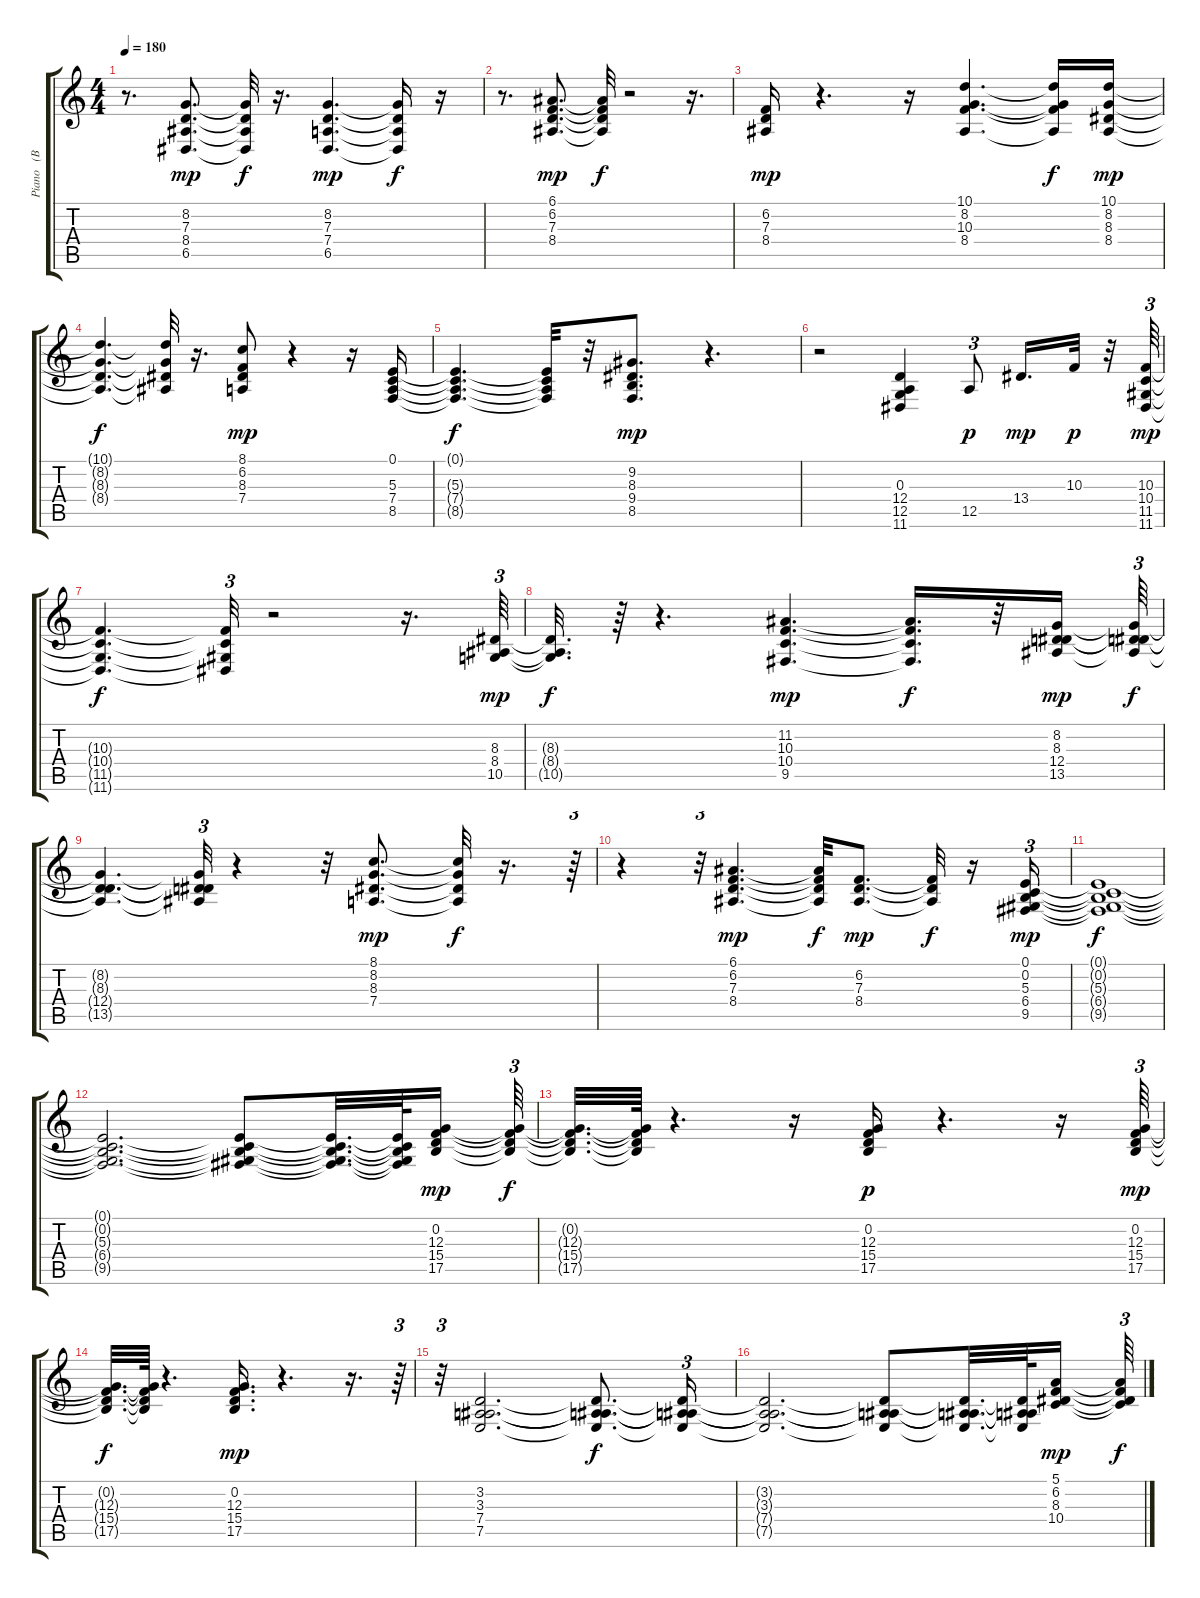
\track ("Piano   (BB)" "Piano   (B") {instrument acousticgrandpiano}
\staff {score tabs}
\tuning (E4 B3 G3 D3 A2 E2) {hide}
\ts (4 4)
\tempo 180
\clef g2
\ks c
r.8{d dy mp} (8.2 7.3 8.4 6.5).8{d} (8.2{t} 7.3{t} 8.4{t} 6.5{t}).32{dy f} r.16{d} (8.2 7.3 7.4 6.5).4{d dy mp} (8.2{t} 7.3{t} 7.4{t} 6.5{t}).16{dy f} r.16 |
r.8{d} (6.1 6.2 7.3 8.4).8{d dy mp} (6.1{t} 6.2{t} 7.3{t} 8.4{t}).32{dy f} r.2 r.16{d} |
(6.2 7.3 8.4).16{dy mp} r.4{d} r.16 (10.1 8.2 10.3 8.4).4{d} (10.1{t} 8.2{t} 10.3{t} 8.4{t}).16{dy f} (10.1 8.2 8.3 8.4).16{dy mp} |
(10.1{t} 8.2{t} 8.3{t} 8.4{t}).4{d dy f} (10.1{t} 8.2{t} 8.3{t} 8.4{t}).32 r.16{d} (8.1 6.2 8.3 7.4).8{dy mp} r.4 r.16 (0.1 5.3 7.4 8.5).16 |
(0.1{t} 5.3{t} 7.4{t} 8.5{t}).4{d dy f} (0.1{t} 5.3{t} 7.4{t} 8.5{t}).32 r.32 (9.2 8.3 9.4 8.5).8{d dy mp} r.4{d} |
r.2 (0.3 12.4 12.5 11.6).4 12.5.8{tu (3 2) dy p} 13.4.16{d dy mp} 10.3.32{dy p} r.32 (10.3 10.4 11.5 11.6).64{tu (3 2) dy mp} |
(10.3{t} 10.4{t} 11.5{t} 11.6{t}).4{d dy f} (10.3{t} 10.4{t} 11.5{t} 11.6{t}).32{tu (3 2)} r.2 r.16{d} (8.3 8.4 10.5).64{tu (3 2) dy mp} |
(8.3{t} 8.4{t} 10.5{t}).32{d dy f} r.64 r.4{d} (11.2 10.3 10.4 9.5).4{d dy mp} (11.2{t} 10.3{t} 10.4{t} 9.5{t}).16{d dy f} r.32 (8.2 8.3 12.4 13.5).16{dy mp} (8.2{t} 8.3{t} 12.4{t} 13.5{t}).64{tu (3 2) dy f} |
(8.2{t} 8.3{t} 12.4{t} 13.5{t}).4{d} (8.2{t} 8.3{t} 12.4{t} 13.5{t}).32{tu (3 2)} r.4 r.32 (8.1 8.2 8.3 7.4).8{d dy mp} (8.1{t} 8.2{t} 8.3{t} 7.4{t}).32{dy f} r.16{d} r.64{tu (3 2)} |
r.4 r.32{tu (3 2)} (6.1 6.2 7.3 8.4).4{d dy mp} (6.1{t} 6.2{t} 7.3{t} 8.4{t}).32{dy f} (6.2 7.3 8.4).8{d dy mp} (6.2{t} 7.3{t} 8.4{t}).32{dy f} r.16 (0.1 0.2 5.3 6.4 9.5).16{tu (3 2) dy mp} |
(0.1{t} 0.2{t} 5.3{t} 6.4{t} 9.5{t}).1{dy f} |
(0.1{t} 0.2{t} 5.3{t} 6.4{t} 9.5{t}).2{d} (0.1{t} 0.2{t} 5.3{t} 6.4{t} 9.5{t}).8 (0.1{t} 0.2{t} 5.3{t} 6.4{t} 9.5{t}).32{d} (0.1{t} 0.2{t} 5.3{t} 6.4{t} 9.5{t}).64 (0.2 12.3 15.4 17.5).16{dy mp} (0.2{t} 12.3{t} 15.4{t} 17.5{t}).64{tu (3 2) dy f} |
(0.2{t} 12.3{t} 15.4{t} 17.5{t}).32{d} (0.2{t} 12.3{t} 15.4{t} 17.5{t}).64 r.4{d} r.16 (0.2 12.3 15.4 17.5).16{dy p} r.4{d} r.16 (0.2 12.3 15.4 17.5).64{tu (3 2) dy mp} |
(0.2{t} 12.3{t} 15.4{t} 17.5{t}).32{d dy f} (0.2{t} 12.3{t} 15.4{t} 17.5{t}).64 r.4{d} (0.2 12.3 15.4 17.5).16{d dy mp} r.4{d} r.16{d} r.64{tu (3 2)} |
r.32{tu (3 2)} (3.2 3.3 7.4 7.5).2{d} (3.2{t} 3.3{t} 7.4{t} 7.5{t}).8{d dy f} (3.2{t} 3.3{t} 7.4{t} 7.5{t}).16{tu (3 2)} |
(3.2{t} 3.3{t} 7.4{t} 7.5{t}).2{d} (3.2{t} 3.3{t} 7.4{t} 7.5{t}).8 (3.2{t} 3.3{t} 7.4{t} 7.5{t}).32{d} (3.2{t} 3.3{t} 7.4{t} 7.5{t}).64 (5.1 6.2 8.3 10.4).16{dy mp} (5.1{t} 6.2{t} 8.3{t} 10.4{t}).64{tu (3 2) dy f}
